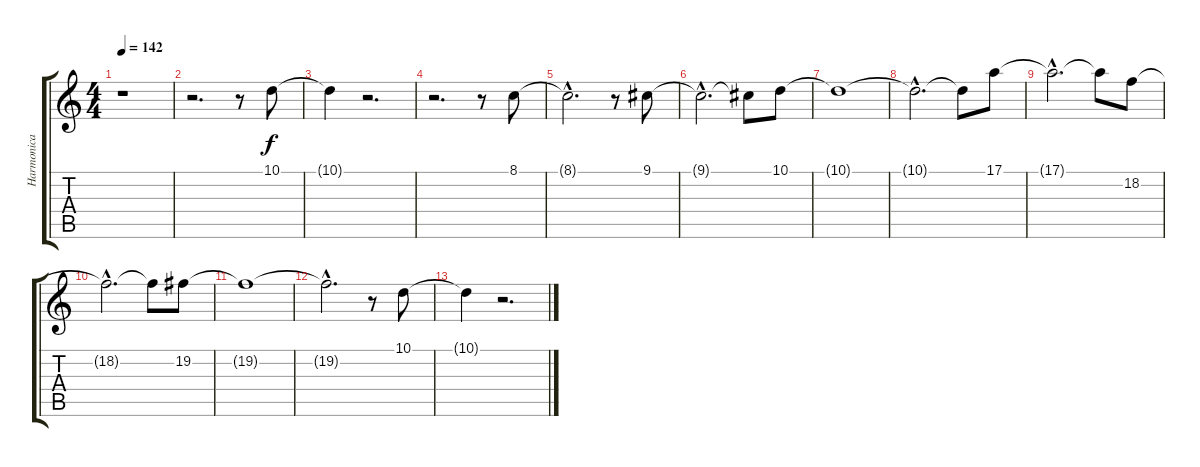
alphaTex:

\track ("Harmonica" "Harmonica") {instrument harmonica}
\staff {score tabs}
\tuning (E4 B3 G3 D3 A2 E2) {hide}
\ts (4 4)
\tempo 142
\clef g2
\ks c
r.1{dy f} |
r.2{d} r.8 10.1.8 |
10.1{t}.4 r.2{d} |
r.2{d} r.8 8.1.8 |
8.1{hac t}.2{d} r.8 9.1.8 |
9.1{hac t}.2{d} 9.1{t}.8 10.1.8 |
10.1{t}.1 |
10.1{hac t}.2{d} 10.1{t}.8 17.1.8 |
17.1{hac t}.2{d} 17.1{t}.8 18.2.8 |
18.2{hac t}.2{d} 18.2{t}.8 19.2.8 |
19.2{t}.1 |
19.2{hac t}.2{d} r.8 10.1.8 |
10.1{t}.4 r.2{d}
